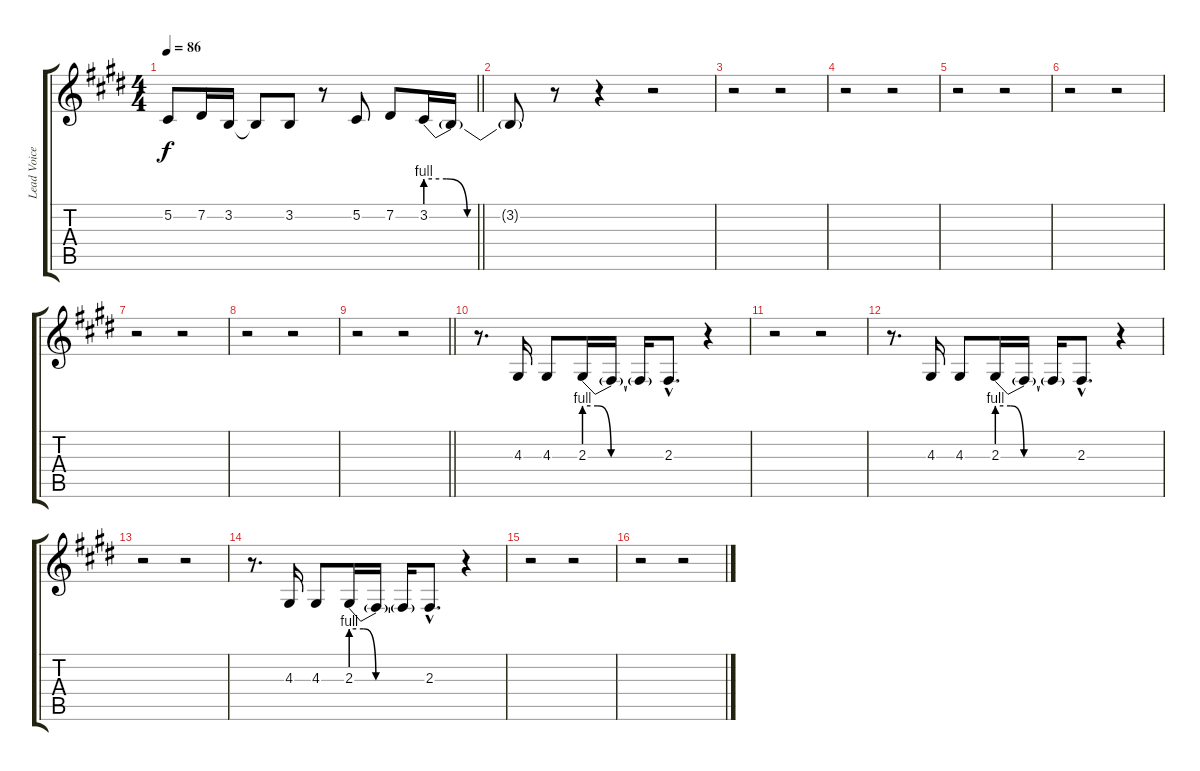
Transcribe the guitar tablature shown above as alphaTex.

\track ("Lead Voice" "Lead Voice") {instrument stringensemble1}
\staff {score tabs}
\tuning (Db4 Ab3 E3 B2 Gb2 Db2) {hide}
\ts (4 4)
\tempo 86
\clef g2
\barLineRight lightlight
\ks c#minor
5.2{t}.8{dy f} 7.2.16 3.2.16 3.2{t}.8 3.2.8 r.8 5.2.8 7.2.8 3.2{be (custom 0 4 10 4 20 0 40 0 60 0)}.16 3.2{t}.16 |
3.2{t}.8 r.8 r.4 r.2 |
r.2 r.2 |
r.2 r.2 |
r.2 r.2 |
r.2 r.2 |
r.2 r.2 |
r.2 r.2 |
\barLineRight lightlight
r.2 r.2 |
r.8{d} 4.3.16 4.3.8 2.3{be (custom 0 4 10 4 20 0 40 0 60 0)}.16 2.3{t}.16 2.3{t}.16 2.3{hac}.8{d} r.4 |
r.2 r.2 |
r.8{d} 4.3.16 4.3.8 2.3{be (custom 0 4 10 4 20 0 40 0 60 0)}.16 2.3{t}.16 2.3{t}.16 2.3{hac}.8{d} r.4 |
r.2 r.2 |
r.8{d} 4.3.16 4.3.8 2.3{be (custom 0 4 10 4 20 0 40 0 60 0)}.16 2.3{t}.16 2.3{t}.16 2.3{hac}.8{d} r.4 |
r.2 r.2 |
r.2 r.2
